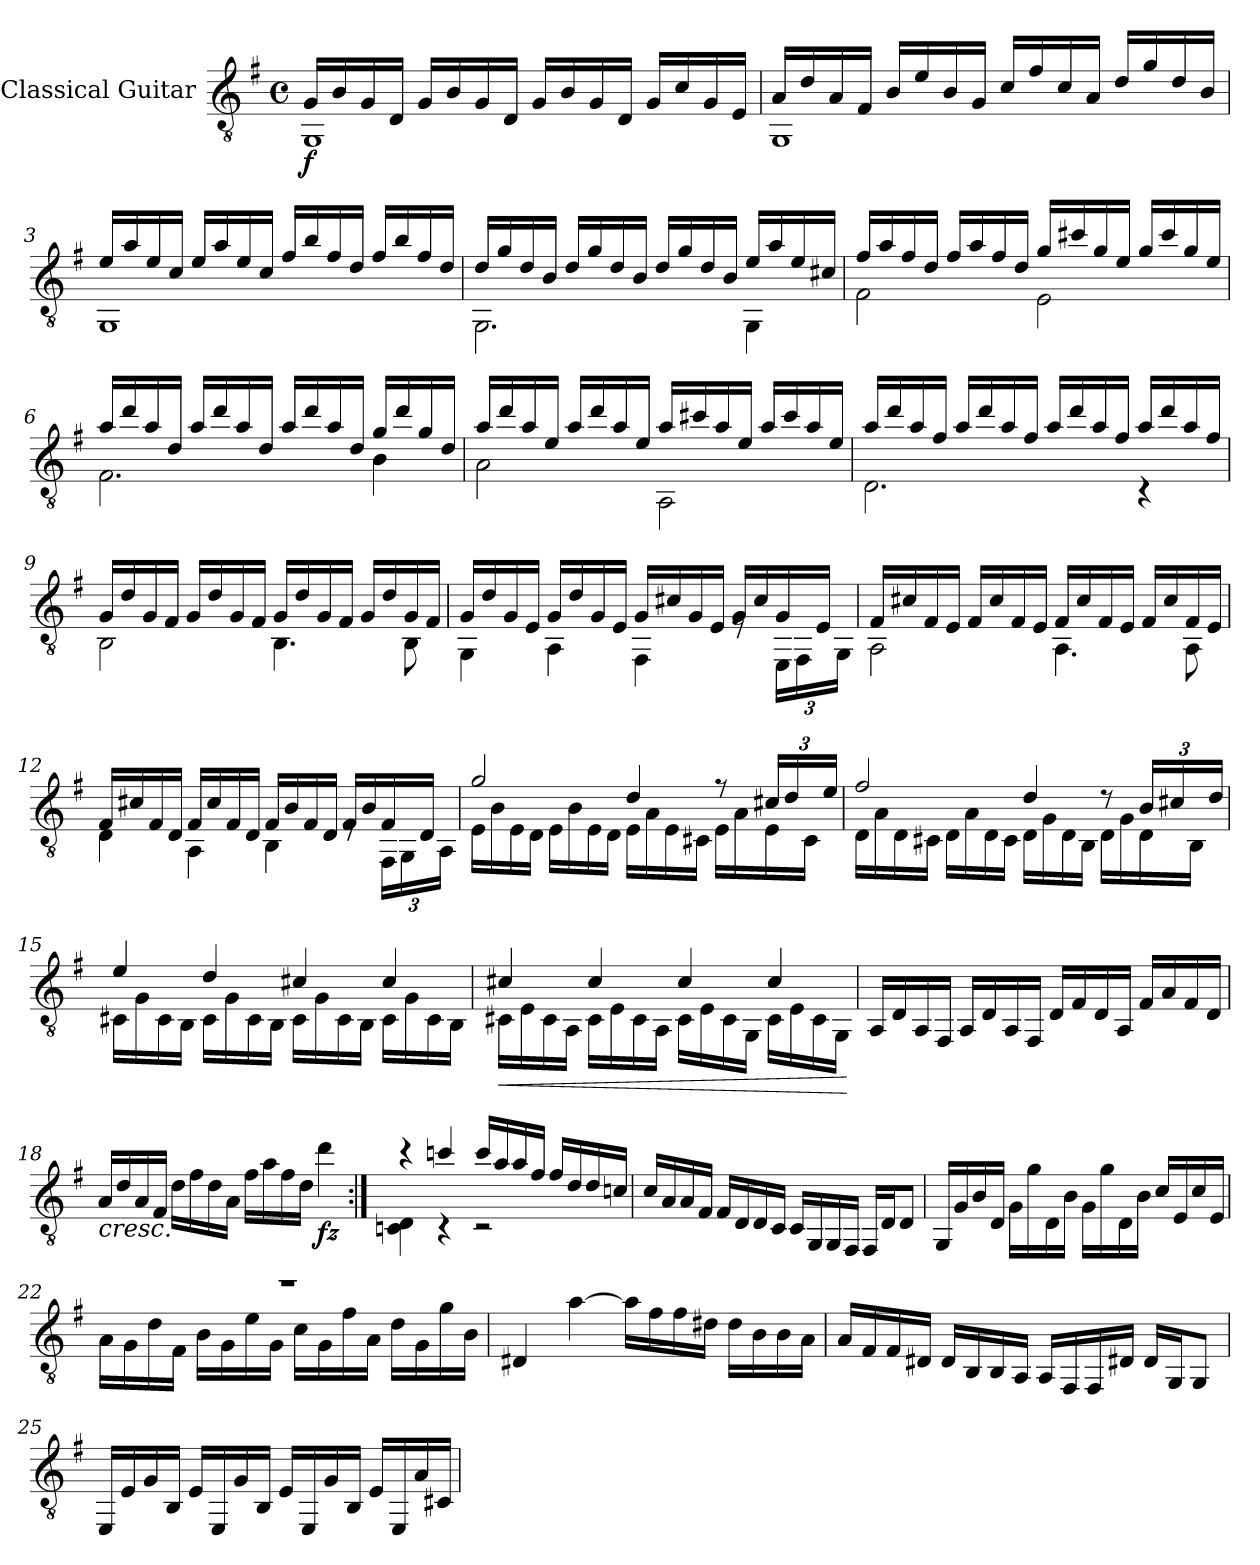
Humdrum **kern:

**kern	**dynam
*part1	*part1
*staff1	*staff1
*I"Classical Guitar	*
*I'Guit.	*
*clefGv2	*
*k[f#]	*
*M4/4	*
*met(c)	*
*MM120	*
=1	=1
*^	*
!	!	!LO:DY:b
16G/LL	1GG	f
16B/	.	.
16G/	.	.
16D/JJ	.	.
16G/LL	.	.
16B/	.	.
16G/	.	.
16D/JJ	.	.
16G/LL	.	.
16B/	.	.
16G/	.	.
16D/JJ	.	.
16G/LL	.	.
16c/	.	.
16G/	.	.
16E/JJ	.	.
=2	=2	=2
16A/LL	1GG	.
16d/	.	.
16A/	.	.
16F#/JJ	.	.
16B/LL	.	.
16e/	.	.
16B/	.	.
16G/JJ	.	.
16c/LL	.	.
16f#/	.	.
16c/	.	.
16A/JJ	.	.
16d/LL	.	.
16g/	.	.
16d/	.	.
16B/JJ	.	.
!!LO:LB:g=z	!!
=3	=3	=3
16e/LL	1GG	.
16a/	.	.
16e/	.	.
16c/JJ	.	.
16e/LL	.	.
16a/	.	.
16e/	.	.
16c/JJ	.	.
16f#/LL	.	.
16b/	.	.
16f#/	.	.
16d/JJ	.	.
16f#/LL	.	.
16b/	.	.
16f#/	.	.
16d/JJ	.	.
=4	=4	=4
16d/LL	2.GG\	.
16g/	.	.
16d/	.	.
16B/JJ	.	.
16d/LL	.	.
16g/	.	.
16d/	.	.
16B/JJ	.	.
16d/LL	.	.
16g/	.	.
16d/	.	.
16B/JJ	.	.
16e/LL	4GG\	.
16a/	.	.
16e/	.	.
16c#X/JJ	.	.
!!LO:LB:g=z	!!
=5	=5	=5
16f#/LL	2F#\	.
16a/	.	.
16f#/	.	.
16d/JJ	.	.
16f#/LL	.	.
16a/	.	.
16f#/	.	.
16d/JJ	.	.
16g/LL	2E\	.
16cc#X/	.	.
16g/	.	.
16e/JJ	.	.
16g/LL	.	.
16cc#/	.	.
16g/	.	.
16e/JJ	.	.
=6	=6	=6
16a/LL	2.F#\	.
16dd/	.	.
16a/	.	.
16d/JJ	.	.
16a/LL	.	.
16dd/	.	.
16a/	.	.
16d/JJ	.	.
16a/LL	.	.
16dd/	.	.
16a/	.	.
16d/JJ	.	.
16g/LL	4B\	.
16dd/	.	.
16g/	.	.
16d/JJ	.	.
!!LO:LB:g=z	!!
=7	=7	=7
16a/LL	2A\	.
16dd/	.	.
16a/	.	.
16e/JJ	.	.
16a/LL	.	.
16dd/	.	.
16a/	.	.
16e/JJ	.	.
16a/LL	2AA\	.
16cc#X/	.	.
16a/	.	.
16e/JJ	.	.
16a/LL	.	.
16cc#/	.	.
16a/	.	.
16e/JJ	.	.
=8	=8	=8
16a/LL	2.D\	.
16dd/	.	.
16a/	.	.
16f#/JJ	.	.
16a/LL	.	.
16dd/	.	.
16a/	.	.
16f#/JJ	.	.
16a/LL	.	.
16dd/	.	.
16a/	.	.
16f#/JJ	.	.
16a/LL	4r	.
16dd/	.	.
16a/	.	.
16f#/JJ	.	.
!!LO:LB:g=z	!!
=9	=9	=9
16G/LL	2BB\	.
16d/	.	.
16G/	.	.
16F#/JJ	.	.
16G/LL	.	.
16d/	.	.
16G/	.	.
16F#/JJ	.	.
16G/LL	4.BB\	.
16d/	.	.
16G/	.	.
16F#/JJ	.	.
16G/LL	.	.
16d/	.	.
16G/	8BB\	.
16F#/JJ	.	.
=10	=10	=10
16G/LL	4GG\	.
16d/	.	.
16G/	.	.
16E/JJ	.	.
16G/LL	4AA\	.
16d/	.	.
16G/	.	.
16E/JJ	.	.
16G/LL	4FF#\	.
16c#X/	.	.
16G/	.	.
16E/JJ	.	.
16G/LL	8rE	.
16c#/	.	.
*	*Xbrackettup	*
16G/	24EE\LL	.
.	24FF#\	.
16E/JJ	.	.
.	24GG\JJ	.
!!LO:LB:g=z	!!
=11	=11	=11
16F#/LL	2AA\	.
16c#X/	.	.
16F#/	.	.
16E/JJ	.	.
16F#/LL	.	.
16c#/	.	.
16F#/	.	.
16E/JJ	.	.
16F#/LL	4.AA\	.
16c#/	.	.
16F#/	.	.
16E/JJ	.	.
16F#/LL	.	.
16c#/	.	.
16F#/	8AA\	.
16E/JJ	.	.
=12	=12	=12
16F#/LL	4D\	.
16c#X/	.	.
16F#/	.	.
16D/JJ	.	.
16F#/LL	4AA\	.
16c#/	.	.
16F#/	.	.
16D/JJ	.	.
16F#/LL	4BB\	.
16B/	.	.
16F#/	.	.
16D/JJ	.	.
16F#/LL	8rE	.
16B/	.	.
16F#/	24FF#\LL	.
.	24GG\	.
16D/JJ	.	.
.	24AA\JJ	.
!!LO:LB:g=z	!!
=13	=13	=13
2g/	16E\LL	.
.	16B\	.
.	16E\	.
.	16D\JJ	.
.	16E\LL	.
.	16B\	.
.	16E\	.
.	16D\JJ	.
4d/	16E\LL	.
.	16A\	.
.	16E\	.
.	16C#X\JJ	.
8r	16E\LL	.
.	16A\	.
24c#X/LL	16E\	.
24d/	.	.
.	16C#\JJ	.
24e/JJ	.	.
=14	=14	=14
2f#/	16D\LL	.
.	16A\	.
.	16D\	.
.	16C#X\JJ	.
.	16D\LL	.
.	16A\	.
.	16D\	.
.	16C#\JJ	.
4d/	16D\LL	.
.	16G\	.
.	16D\	.
.	16BB\JJ	.
8r	16D\LL	.
.	16G\	.
24B/LL	16D\	.
24c#X/	.	.
.	16BB\JJ	.
24d/JJ	.	.
!!LO:LB:g=z	!!
=15	=15	=15
4e/	16C#X\LL	.
.	16G\	.
.	16C#\	.
.	16BB\JJ	.
4d/	16C#\LL	.
.	16G\	.
.	16C#\	.
.	16BB\JJ	.
4c#X/	16C#\LL	.
.	16G\	.
.	16C#\	.
.	16BB\JJ	.
4c#/	16C#\LL	.
.	16G\	.
.	16C#\	.
.	16BB\JJ	.
=16	=16	=16
!	!	!LO:HP:b
4c#X/	16C#X\LL	<
.	16E\	.
.	16C#\	.
.	16AA\JJ	.
4c#/	16C#\LL	.
.	16E\	.
.	16C#\	.
.	16AA\JJ	.
4c#/	16C#\LL	.
.	16E\	.
.	16C#\	.
.	16GG\JJ	.
4c#/	16C#\LL	.
.	16E\	.
.	16C#\	.
.	16GG\JJ	.
*v	*v	*
.	[
!!LO:LB:g=z
=17	=17
16AA/LL	.
16D/	.
16AA/	.
16FF#/JJ	.
16AA/LL	.
16D/	.
16AA/	.
16FF#/JJ	.
16D/LL	.
16F#/	.
16D/	.
16AA/JJ	.
16F#/LL	.
16A/	.
16F#/	.
16D/JJ	.
=18	=18
!	!LO:HP:b
16A/LL	<
16d/	.
16A/	.
16F#/JJ	.
16d\LL	.
16f#\	.
16d\	.
16A\JJ	.
16f#\LL	.
16a\	.
16f#\	.
16d\JJ	.
!	!LO:DY:b
4dd\	fz
.	[
=19:|!	=19:|!
*^	*
4r	4Cn\ 4D\	.
4ccn/	4r	.
16cc/LL	2r	.
16a/	.	.
16a/	.	.
16f#/JJ	.	.
16f#/LL	.	.
16d/	.	.
16d/	.	.
16cn/JJ	.	.
*v	*v	*
!!LO:PB:g=z
=20	=20
16c/LL	.
16A/	.
16A/	.
16F#/JJ	.
16F#/LL	.
16D/	.
16D/	.
16C/JJ	.
16C/LL	.
16GG/	.
16GG/	.
16FF#/JJ	.
16FF#/LL	.
16D/J	.
8D/J	.
=21	=21
16GG/LL	.
16G/	.
16B/	.
16D/JJ	.
16G\LL	.
16g\	.
16D\	.
16B\JJ	.
16G\LL	.
16g\	.
16D\	.
16B\JJ	.
16c/LL	.
16E/	.
16c/	.
16E/JJ	.
!!LO:LB:g=z
=22	=22
*^	*
1r	16A\LL	.
.	16G\	.
.	16d\	.
.	16F#\JJ	.
.	16B\LL	.
.	16G\	.
.	16e\	.
.	16G\JJ	.
.	16c\LL	.
.	16G\	.
.	16f#\	.
.	16A\JJ	.
.	16d\LL	.
.	16G\	.
.	16g\	.
.	16B\JJ	.
*v	*v	*
=23	=23
4D#X/	.
[4a\	.
16a\LL]	.
16f#\	.
16f#\	.
16d#X\JJ	.
16d#\LL	.
16B\	.
16B\	.
16A\JJ	.
=24	=24
16A/LL	.
16F#/	.
16F#/	.
16D#X/JJ	.
16D#/LL	.
16BB/	.
16BB/	.
16AA/JJ	.
16AA/LL	.
16FF#/	.
16FF#/	.
16D#X/JJ	.
16D#/LL	.
16GG/J	.
8GG/J	.
!!LO:LB:g=z
=25	=25
16EE/LL	.
16E/	.
16G/	.
16BB/JJ	.
16E/LL	.
16EE/	.
16G/	.
16BB/JJ	.
16E/LL	.
16EE/	.
16G/	.
16BB/JJ	.
16E/LL	.
16EE/	.
16A/	.
16C#X/JJ	.
=	=
*-	*-
